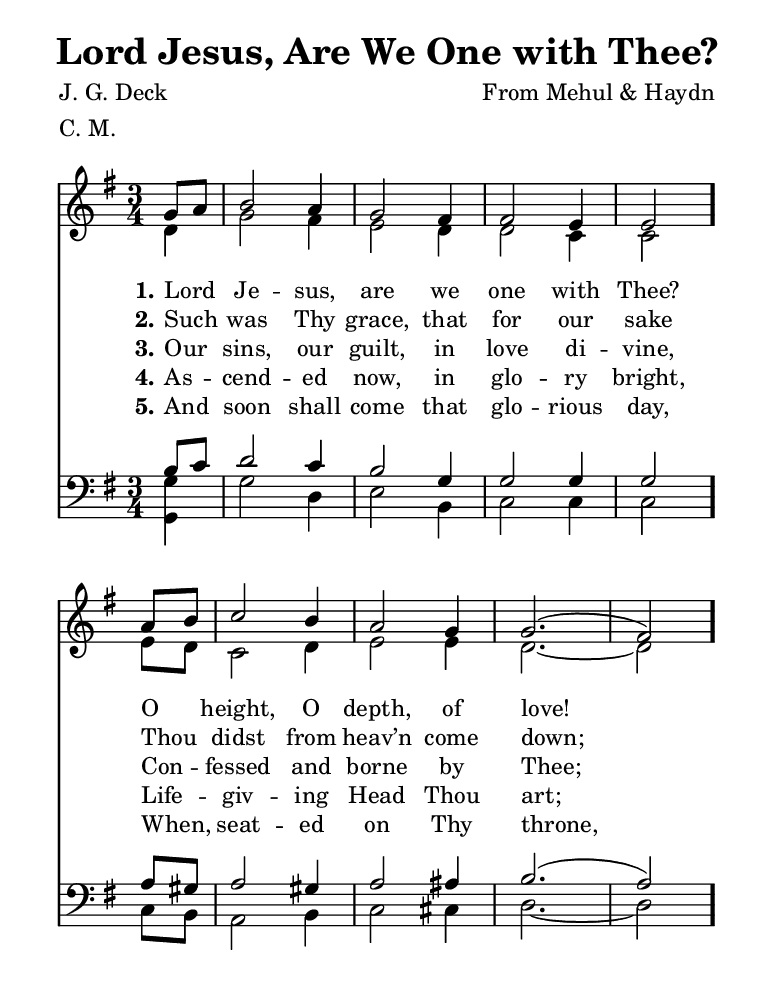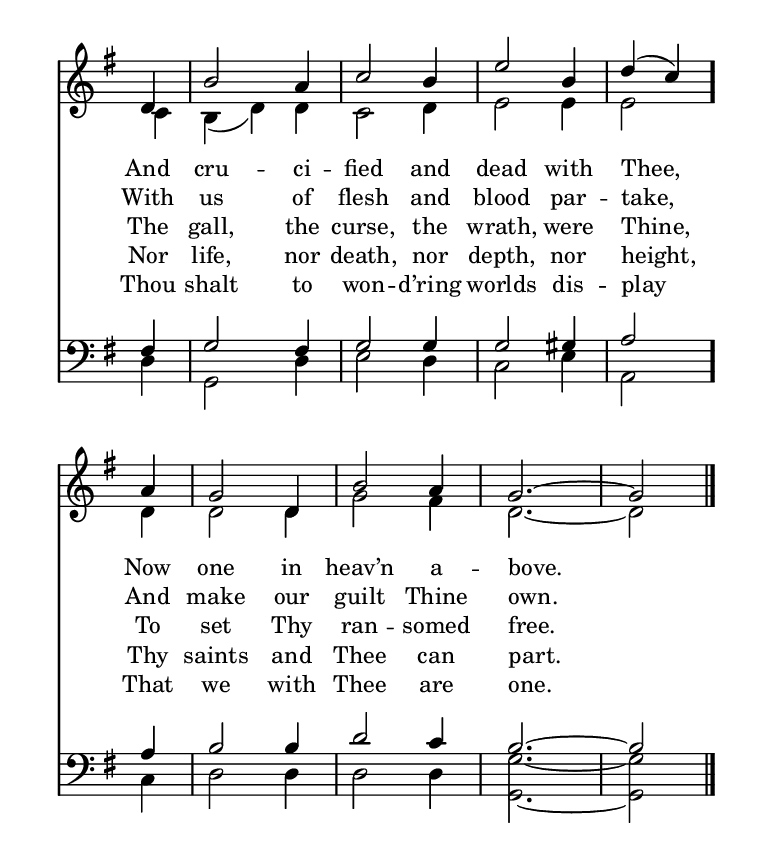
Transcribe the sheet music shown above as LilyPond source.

\include "common/global.ily"
\paper {
  \include "common/paper.ily"
  ragged-bottom = ##t
}

\header{
  hymnnumber = "261"
  title = "Lord Jesus, Are We One with Thee?"
  tunename = "Manoah"
  meter = "C. M."
  poet = "J. G. Deck"
  composer = "From Mehul & Haydn"
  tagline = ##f
}

global = {
  \include "common/overrides.ily"
  \override Staff.TimeSignature.style = #'()
  \time 3/4
  \override Score.MetronomeMark.transparent = ##t % hide all fermata changes too
  \tempo 4=120
  \key g \major
  \partial 4
  \autoBeamOff
}

notesSoprano = {
\global
\relative c'' {

  g8[ a] | b2 a4 | g2 fis4 | fis2 e4 | e2
  a8[ b] | c2 b4 | a2 g4 | g2.( | fis2)
  d4 | b'2 a4 | c2 b4 | e2 b4 | d4( c)
  a4 | g2 d4 | b'2 a4 | g2. ~ | g2

  \bar "|."

}
}

notesAlto = {
\global
\relative e' {

  d4 | g2 fis4 | e2 d4 | d2 c4 | c2
  e8[ d] | c2 d4 | e2 e4 | d2. ~ | d2
  c4 | b( d) d | c2 d4 | e2 e4 | e2
  d4 | d2 d4 | g2 fis4 | d2. ~ | d2

}
}

notesTenor = {
\global
\relative a {

  b8[ c] | d2 c4 | b2 g4 | g2 g4 | g2
  a8[ gis] | a2 gis4 | a2 ais4 | b2.( | a2)
  fis4 | g2 fis4 | g2 g4 | g2 gis4 | a2
  a4 | b2 b4 | d2 c4 | b2. ~ | b2

}
}

notesBass = {
\global
\relative f {

  <g g,>4 | g2 d4 | e2 b4 | c2 c4 | c2
  c8[ b] | a2 b4 | c2 cis4 | d2. ~ | d2
  d4 | g,2 d'4 | e2 d4 | c2 e4 | a,2
  c4 | d2 d4 | d2 d4 | <g g,>2. ~ | <g g,>2

}
}

wordsA = \lyricmode {
\set stanza = "1."

Lord Je -- sus, are we one with Thee? \bar "."
O height, O depth, of love! \bar "."
And cru -- ci -- fied and dead with Thee, \bar "."
Now one in heav’n a -- bove. \bar "."

}

wordsB = \lyricmode {
\set stanza = "2."

Such was Thy grace, that for our sake
Thou didst from heav’n come down;
With us of flesh and blood par -- take,
And make our guilt Thine own.

}

wordsC = \lyricmode {
\set stanza = "3."

Our sins, our guilt, in love di -- vine,
Con -- fessed and borne by Thee;
The gall, the curse, the wrath, were Thine,
To set Thy ran -- somed free.

}

wordsD = \lyricmode {
\set stanza = "4."

As -- cend -- ed now, in glo -- ry bright,
Life -- giv -- ing Head Thou art;
Nor life, nor death, nor depth, nor height,
Thy saints and Thee can part.

}

wordsE = \lyricmode {
\set stanza = "5."

And soon shall come that glo -- rious day,
When, seat -- ed on Thy throne,
Thou shalt to won -- d’ring worlds dis -- play
That we with Thee are one.

}

\score {
  \context ChoirStaff <<
    \context Staff = upper <<
      \set ChoirStaff.systemStartDelimiter = #'SystemStartBar
      \context Voice  = sopranos { \voiceOne << \notesSoprano >> }
      \context Voice  = altos { \voiceTwo << \notesAlto >> }
      \context Lyrics = one   \lyricsto sopranos \wordsA
      \context Lyrics = two   \lyricsto sopranos \wordsB
      \context Lyrics = three \lyricsto sopranos \wordsC
      \context Lyrics = four  \lyricsto sopranos \wordsD
      \context Lyrics = five  \lyricsto sopranos \wordsE
    >>
    \context Staff = men <<
      \clef bass
      \context Voice  = tenors { \voiceOne << \notesTenor >> }
      \context Voice  = basses { \voiceTwo << \notesBass >> }
    >>
  >>
  \layout {
    \include "common/layout.ily"
  }
  \midi{
    \include "common/midi.ily"
  }
}

\version "2.18.2"  % necessary for upgrading to future LilyPond versions.

% vi:set et ts=2 sw=2 ai nocindent syntax=lilypond:
